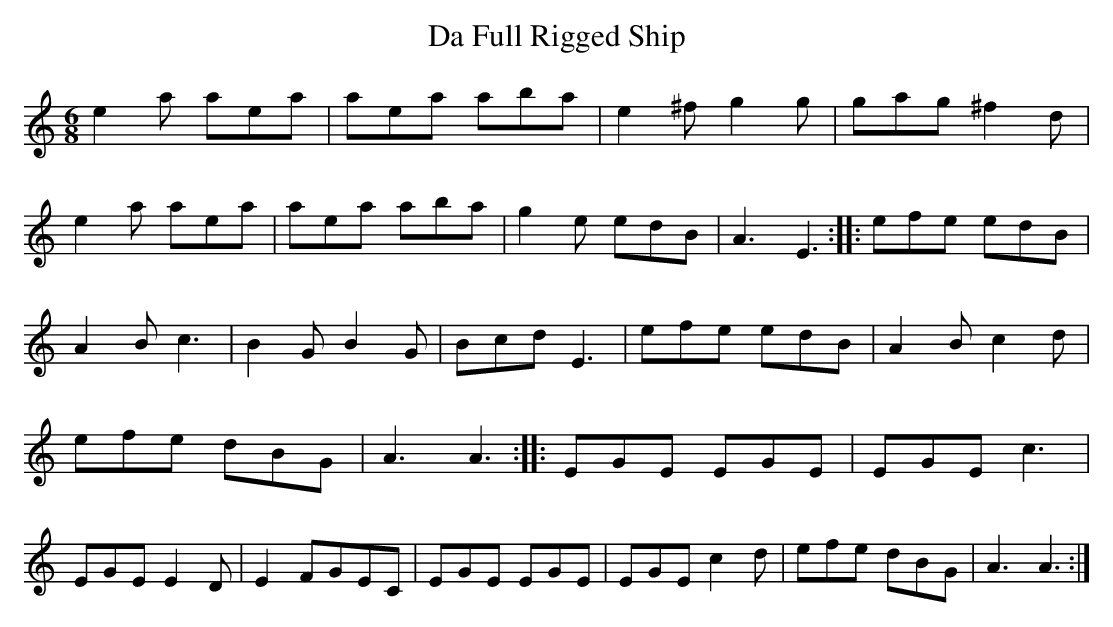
X:1
T:Da Full Rigged Ship
M:6/8
L:1/8
K:Am
e2a aea|aea aba|e2^f g2g|gag ^f2d|
e2a aea|aea aba|g2e edB|A3 E3::efe edB|
A2B c3|B2G B2G|Bcd E3|efe edB|A2B c2d|
efe dBG|A3 A3::EGE EGE|EGE c3|
EGE E2D|E2FGEC|EGE EGE|EGEc2d|efe dBG|A3 A3:|]
